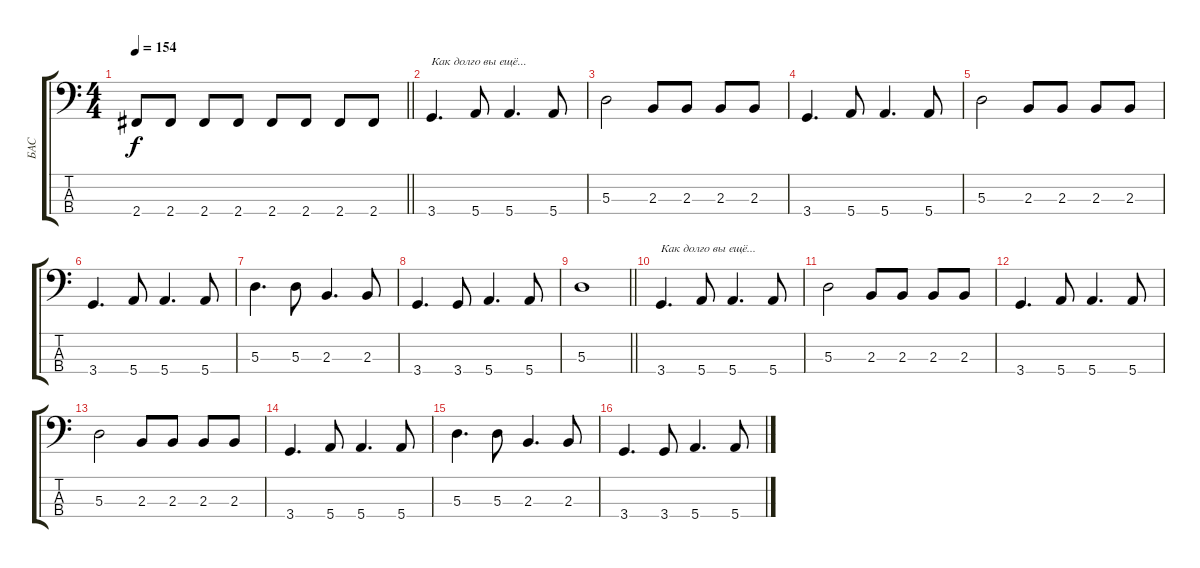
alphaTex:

\track ("БАС" "БАС") {instrument electricbassfinger}
\staff {score tabs}
\tuning (G2 D2 A1 E1) {hide}
\ts (4 4)
\tempo 154
\clef f4
\barLineRight lightlight
\ks c
2.4.8{dy f} 2.4.8 2.4.8 2.4.8 2.4.8 2.4.8 2.4.8 2.4.8 |
3.4.4{d txt "Как долго вы ещё..."} 5.4.8 5.4.4{d} 5.4.8 |
5.3.2 2.3.8 2.3.8 2.3.8 2.3.8 |
3.4.4{d} 5.4.8 5.4.4{d} 5.4.8 |
5.3.2 2.3.8 2.3.8 2.3.8 2.3.8 |
3.4.4{d} 5.4.8 5.4.4{d} 5.4.8 |
5.3.4{d} 5.3.8 2.3.4{d} 2.3.8 |
3.4.4{d} 3.4.8 5.4.4{d} 5.4.8 |
\barLineRight lightlight
5.3.1 |
3.4.4{d txt "Как долго вы ещё..."} 5.4.8 5.4.4{d} 5.4.8 |
5.3.2 2.3.8 2.3.8 2.3.8 2.3.8 |
3.4.4{d} 5.4.8 5.4.4{d} 5.4.8 |
5.3.2 2.3.8 2.3.8 2.3.8 2.3.8 |
3.4.4{d} 5.4.8 5.4.4{d} 5.4.8 |
5.3.4{d} 5.3.8 2.3.4{d} 2.3.8 |
3.4.4{d} 3.4.8 5.4.4{d} 5.4.8
